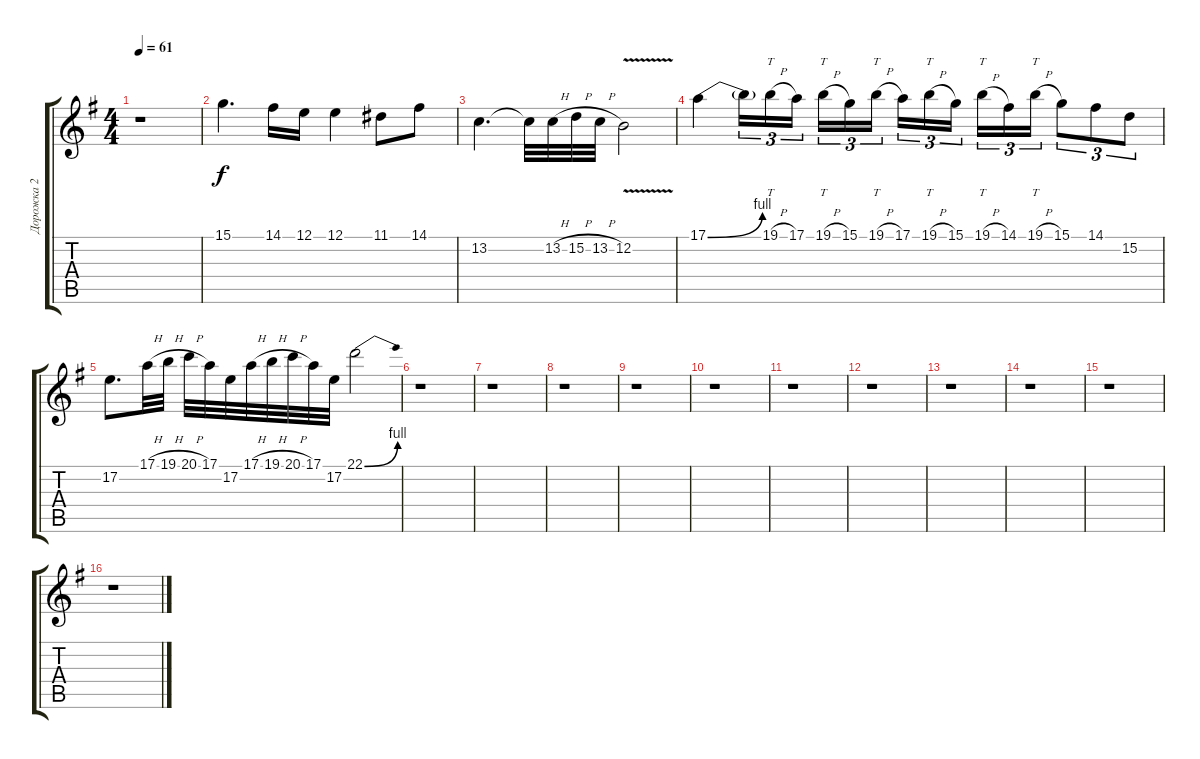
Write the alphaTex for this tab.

\track ("Дорожка 2" "Дорожка 2") {instrument tremolostrings}
\staff {score tabs}
\tuning (E4 B3 G3 D3 A2 E2) {hide}
\ts (4 4)
\tempo 61
\clef g2
\ks g
r.1{dy f} |
15.1.4{d} 14.1.16 12.1.16 12.1.4 11.1.8 14.1.8 |
13.2.4{d} 13.2{t}.32 13.2{h}.32 15.2{h}.32 13.2{h}.32 12.2{v}.2 |
17.1{be (bend 0 0 60 4)}.4 17.1{t}.16{tu (3 2)} 19.1{h}.16{tt tu (3 2)} 17.1.16{tu (3 2) beam splitsecondary} 19.1{h}.16{tt tu (3 2)} 15.1.16{tu (3 2)} 19.1{h}.16{tt tu (3 2)} 17.1.16{tu (3 2)} 19.1{h}.16{tt tu (3 2)} 15.1.16{tu (3 2) beam splitsecondary} 19.1{h}.16{tt tu (3 2)} 14.1.16{tu (3 2)} 19.1{h}.16{tt tu (3 2)} 15.1.8{tu (3 2)} 14.1.8{tu (3 2)} 15.2.8{tu (3 2)} |
17.2.8{d} 17.1{h}.32 19.1{h}.32 20.1{h}.32 17.1.32 17.2.32 17.1{h}.32 19.1{h}.32 20.1{h}.32 17.1.32 17.2.32 22.1{be (bend 0 0 60 4)}.2 |
r.1 |
r.1 |
r.1 |
r.1 |
r.1 |
r.1 |
r.1 |
r.1 |
r.1 |
r.1 |
r.1
